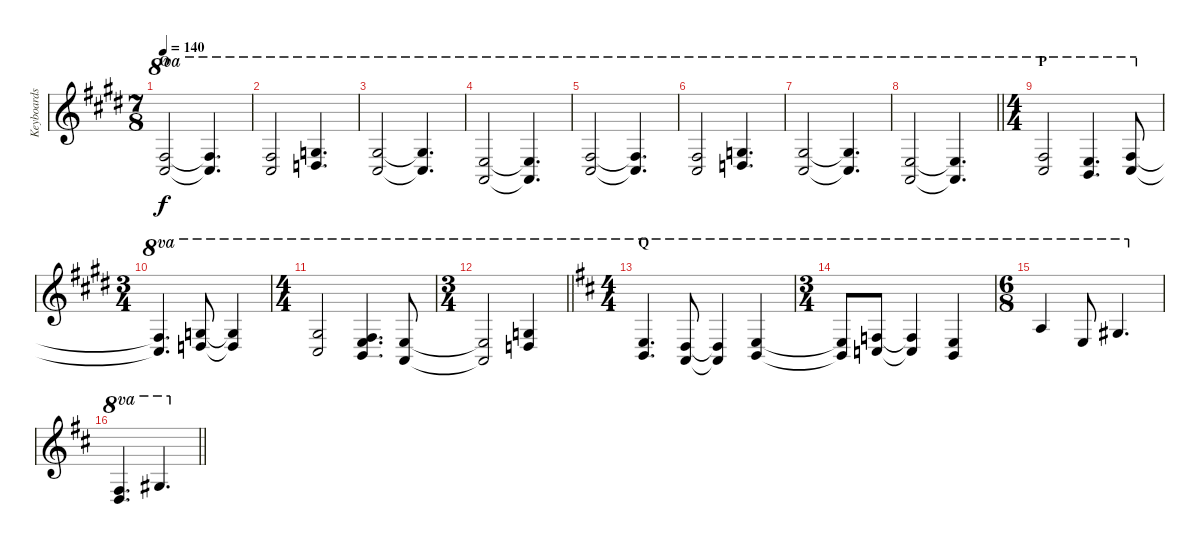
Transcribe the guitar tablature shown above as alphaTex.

\track ("Keyboards (high register)" "Keyboards ") {instrument acousticgrandpiano}
\staff {score}
\tuning (E4 B3 G3 D3 A2 E2 B1) {hide}
\ts (7 8)
\section ("" "O")
\tempo 140
\clef g2
\ks e
(7.2 6.3).2{ot 8va dy f volume 8 instrument rockorgan} (7.2{t} 6.3{t}).4{d ot 8va} |
(7.2 6.3).2{ot 8va} (8.2 7.3).4{d ot 8va} |
(9.2 6.3).2{ot 8va} (9.2{t} 6.3{t}).4{d ot 8va} |
(5.2 2.3).2{ot 8va} (5.2{t} 2.3{t}).4{d ot 8va} |
(7.2 6.3).2{ot 8va} (7.2{t} 6.3{t}).4{d ot 8va} |
(7.2 6.3).2{ot 8va} (8.2 7.3).4{d ot 8va} |
(9.2 6.3).2{ot 8va} (9.2{t} 6.3{t}).4{d ot 8va} |
\barLineRight lightlight
(5.2 2.3).2{ot 8va} (5.2{t} 2.3{t}).4{d ot 8va} |
\ts (4 4)
\section ("" "P")
\ks c#minor
(7.2 6.3).2{ot 8va} (5.2 4.3).4{d ot 8va} (7.2 6.3).8{ot 8va} |
\ts (3 4)
(7.2{t} 6.3{t}).4{d ot 8va} (8.2 7.3).8{ot 8va} (8.2{t} 7.3{t}).4{ot 8va} |
\ts (4 4)
(9.2 6.3).2{ot 8va} (2.1 5.2 4.3).4{d ot 8va} (5.2 2.3).8{ot 8va} |
\ts (3 4)
\barLineRight lightlight
(5.2{t} 2.3{t}).2{ot 8va} (8.2 7.3).4{ot 8va} |
\ts (4 4)
\section ("" "Q")
\ks bminor
(5.2 4.3).4{d ot 8va} (3.2 2.3).8{ot 8va} (3.2{t} 2.3{t}).4{ot 8va} (5.2 4.3).4{ot 8va} |
\ts (3 4)
(5.2{t} 4.3{t}).8{ot 8va} (6.2 5.3).8{ot 8va} (6.2{t} 5.3{t}).4{ot 8va} (5.2 4.3).4{ot 8va} |
\ts (6 8)
\ks d
5.1.4{ot 8va} 5.2.8{ot 8va} 4.1.4{d ot 8va} |
\barLineRight lightlight
(2.1 3.2).4{d ot 8va} 4.1.4{d ot 8va}
